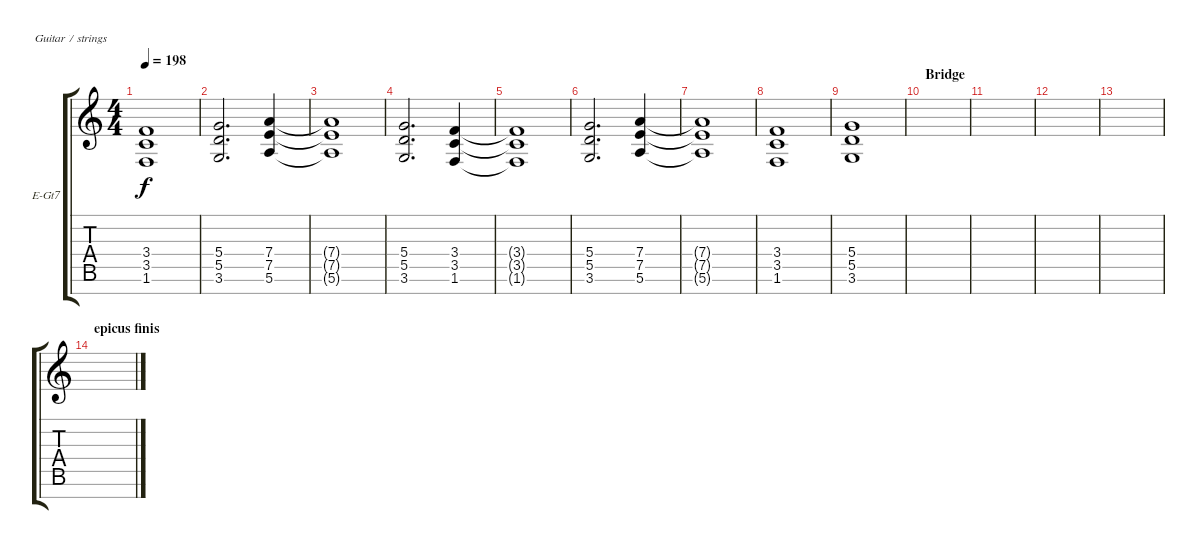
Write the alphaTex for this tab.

\bracketExtendMode groupsimilarinstruments
\firstSystemTrackNameOrientation horizontal
\otherSystemsTrackNameOrientation horizontal
\track ("Electric Guitar" "E-Gt7") {instrument distortionguitar}
\staff {score tabs}
\tuning (E4 B3 G3 D3 A2 E2 B1)
\ts (4 4)
\tempo 198
\clef g2
\ks c
(3.4{t} 3.5{t} 1.6{t}).1{dy f} |
(3.6 5.5 5.4).2{d} (5.6 7.5 7.4).4 |
(5.6{t} 7.5{t} 7.4{t}).1 |
(3.6 5.5 5.4).2{d} (1.6 3.5 3.4).4 |
(3.4{t} 3.5{t} 1.6{t}).1 |
(3.6 5.5 5.4).2{d} (5.6 7.5 7.4).4 |
(5.6{t} 7.5{t} 7.4{t}).1 |
(1.6 3.5 3.4).1 |
(5.4 5.5 3.6).1 |
\section ("" "Bridge")
|
|
|
|
\section ("" "epicus finis")
